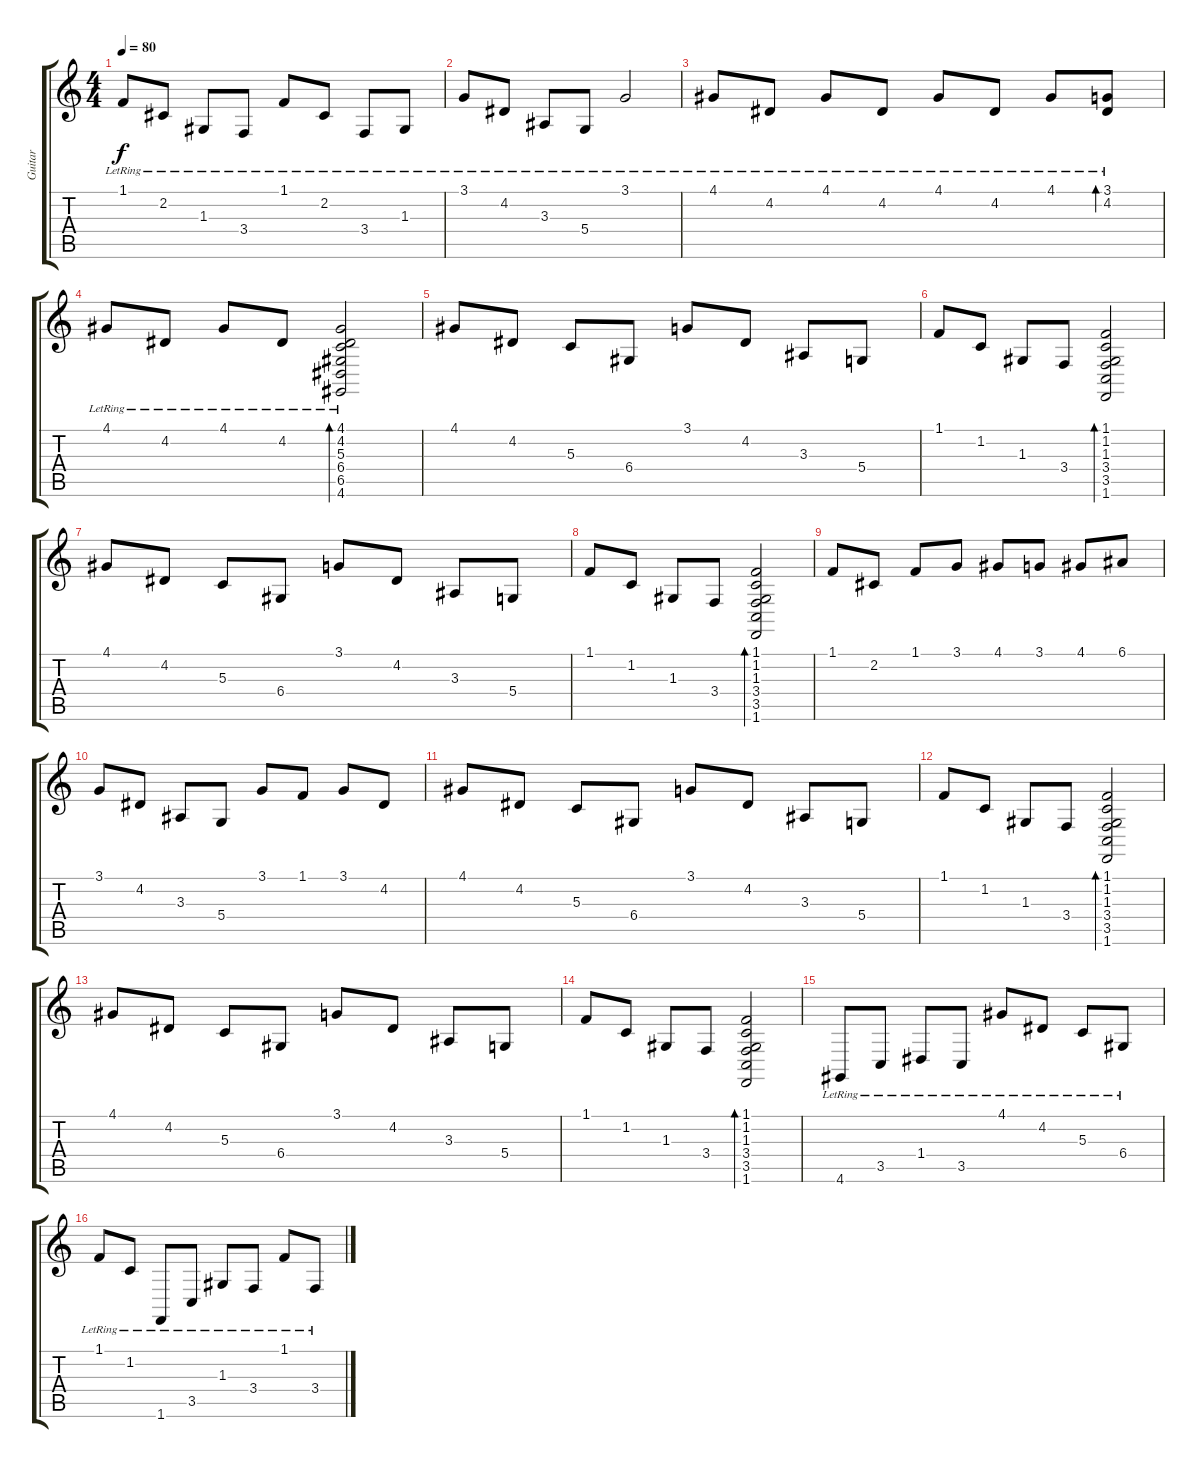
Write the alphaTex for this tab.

\track ("Guitar" "Guitar") {instrument fx4atmosphere}
\staff {score tabs}
\tuning (E4 B3 G3 D3 A2 E2) {hide}
\ts (4 4)
\tempo 80
\clef g2
\ks c
1.1{lr}.8{dy f} 2.2{lr}.8 1.3{lr}.8 3.4{lr}.8 1.1{lr}.8 2.2{lr}.8 3.4{lr}.8 1.3{lr}.8 |
3.1{lr}.8 4.2{lr}.8 3.3{lr}.8 5.4{lr}.8 3.1{lr}.2 |
4.1{lr}.8 4.2{lr}.8 4.1{lr}.8 4.2{lr}.8 4.1{lr}.8 4.2{lr}.8 4.1{lr}.8 (3.1{lr} 4.2{lr}).8{bd 480} |
4.1{lr}.8 4.2{lr}.8 4.1{lr}.8 4.2{lr}.8 (4.1{lr} 4.2{lr} 5.3 6.4{lr} 6.5{lr} 4.6{lr}).2{bd 30} |
4.1.8 4.2.8 5.3.8 6.4.8 3.1.8 4.2.8 3.3.8 5.4.8 |
1.1.8 1.2.8 1.3.8 3.4.8 (1.1 1.2 1.3 3.4 3.5 1.6).2{bd 240} |
4.1.8 4.2.8 5.3.8 6.4.8 3.1.8 4.2.8 3.3.8 5.4.8 |
1.1.8 1.2.8 1.3.8 3.4.8 (1.1 1.2 1.3 3.4 3.5 1.6).2{bd 240} |
1.1.8 2.2.8 1.1.8 3.1.8 4.1.8 3.1.8 4.1.8 6.1.8 |
3.1.8 4.2.8 3.3.8 5.4.8 3.1.8 1.1.8 3.1.8 4.2.8 |
4.1.8 4.2.8 5.3.8 6.4.8 3.1.8 4.2.8 3.3.8 5.4.8 |
1.1.8 1.2.8 1.3.8 3.4.8 (1.1 1.2 1.3 3.4 3.5 1.6).2{bd 240} |
4.1.8 4.2.8 5.3.8 6.4.8 3.1.8 4.2.8 3.3.8 5.4.8 |
1.1.8 1.2.8 1.3.8 3.4.8 (1.1 1.2 1.3 3.4 3.5 1.6).2{bd 240} |
4.6{lr}.8 3.5{lr}.8 1.4{lr}.8 3.5{lr}.8 4.1{lr}.8 4.2{lr}.8 5.3{lr}.8 6.4{lr}.8 |
1.1{lr}.8 1.2{lr}.8 1.6{lr}.8 3.5{lr}.8 1.3{lr}.8 3.4{lr}.8 1.1{lr}.8 3.4{lr}.8
